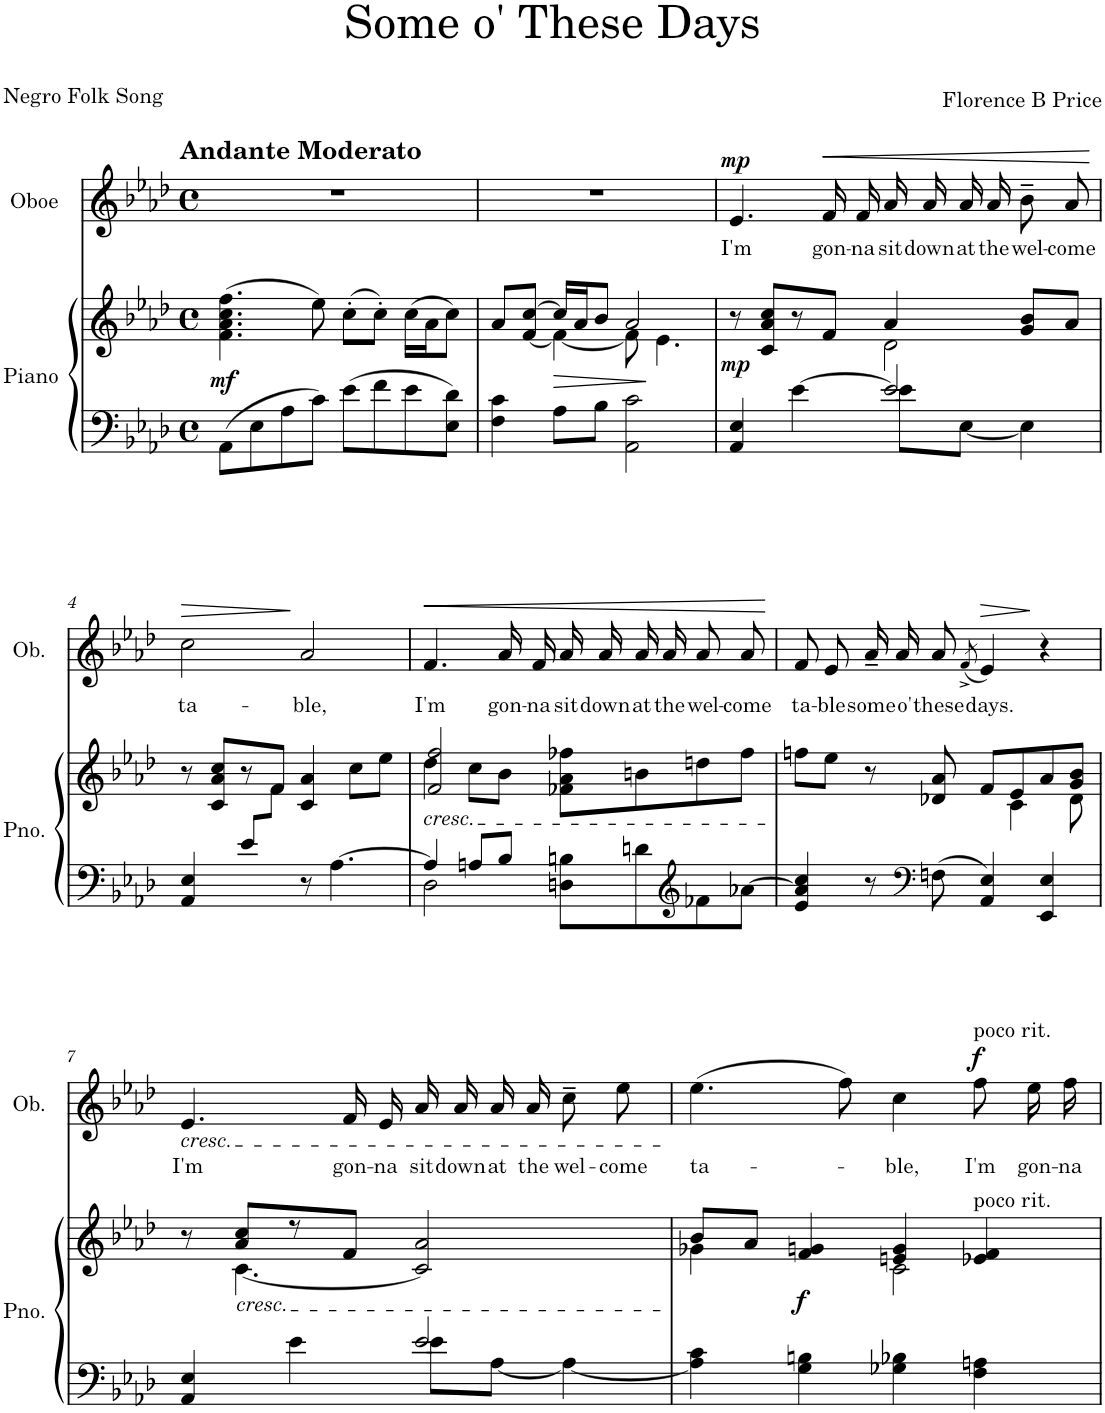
**kern	**kern	**dynam	**kern	**text	**dynam
*part2	*part2	*part2	*part1	*part1	*part1
*staff3	*staff2	*staff2/3	*staff1	*staff1	*staff1
*I"Piano	*	*	*I"Oboe	*	*
*I'Pno.	*	*	*I'Ob.	*	*
*clefF4	*clefG2	*	*clefG2	*	*
*k[b-e-a-d-]	*k[b-e-a-d-]	*	*k[b-e-a-d-]	*	*
*M4/4	*M4/4	*	*M4/4	*	*
*met(c)	*met(c)	*	*met(c)	*	*
=1	=1	=1	=1	=1	=1
!	!	!	!LO:TX:a:B:t=Andante Moderato	!	!
!	!	!LO:DY:b	!	!	!
8AA-\L	(4.f\ 4.a-\ 4.cc\ 4.ff\	mf	1r	.	.
8E-\	.	.	.	.	.
8A-\	.	.	.	.	.
8c\J	8ee-\)	.	.	.	.
8e-\L	(8cc'\L	.	.	.	.
8f\	8cc'\J)	.	.	.	.
8e-\	(16cc\LL	.	.	.	.
.	16a-\J	.	.	.	.
8E-\ 8d-\J	8cc\J)	.	.	.	.
=2	=2	=2	=2	=2	=2
*	*^	*	*	*	*
4F\ 4c\	8a-/L	4ryy	.	1r	.	.
.	[8f/ [8cc/J	.	.	.	.	.
!	!	!	!LO:HP:b	!	!	!
8A-\L	16cc/LL]	4f\_	>	.	.	.
.	16a-/J	.	.	.	.	.
8B-\J	8b-/J	.	.	.	.	.
2AA-\ 2c\	2a-/	8f\]	.	.	.	.
.	.	4.e-\	]	.	.	.
=3	=3	=3	=3	=3	=3	=3
*^	*	*	*	*	*	*
!	!	!	!	!LO:DY:b	!	!LO:LY:b	!LO:DY:a
4AA-/ 4E-/	2ryy	8r	2ryy	mp	4.e-/	I'm	mp
.	.	8c/ 8a-/ 8cc/L	.	.	.	.	.
[4e-\	.	8r	.	.	.	.	.
!	!	!	!	!	!	!LO:LY:b	!LO:HP:b
.	.	8f/J	.	.	16f/LL	gon-	<
!	!	!	!	!	!	!LO:LY:b	!
.	.	.	.	.	16f/JJ	-na	.
!	!	!	!	!	!	!LO:LY:b	!
2e-/]	8e-\L	4a-/	2d-\	.	16a-/LL	sit	.
!	!	!	!	!	!	!LO:LY:b	!
.	.	.	.	.	16a-/J	down	.
!	!	!	!	!	!	!LO:LY:b	!
.	[8E-\J	.	.	.	16a-/L	at	.
!	!	!	!	!	!	!LO:LY:b	!
.	.	.	.	.	16a-/JJ	the	.
!	!	!	!	!	!	!LO:LY:b	!
.	4E-\]	8g/ 8b-/L	.	.	8b-~/L	wel-	.
!	!	!	!	!	!	!LO:LY:b	!
.	.	8a-/J	.	.	8a-/J	-come	.
*v	*v	*	*	*	*	*	*
*	*v	*v	*	*	*	*
.	.	.	.	.	[
!!LO:LB:g=z
=4	=4	=4	=4	=4	=4
*	*^	*	*	*	*
!	!	!	!	!	!LO:LY:b	!LO:HP:b
4AA-/ 4E-/	8r	4.ryy	.	2cc\	ta-	>
.	8c/ 8a-/ 8cc/L	.	.	.	.	.
8e-/L	8r	.	.	.	.	.
8ryy	8f/J	8f\J	.	.	.	.
!	!	!	!	!	!LO:LY:b	!
8r	4c/ 4a-/	2ryy	.	2a-/	-ble,	]
[4.A-\	.	.	.	.	.	.
.	8cc\L	.	.	.	.	.
.	8ee-\J	.	.	.	.	.
=5	=5	=5	=5	=5	=5	=5
*^	*	*	*	*	*	*
!	!	!LO:TX:b:i:t=cresc.	!	!	!	!	!
!	!	!	!	!	!	!LO:LY:b	!LO:HP:b
4A-/]	2D-\	2f/ 2ff/	4dd-\	.	4.f/	I'm	<
8An/L	.	.	8cc\L	.	.	.	.
!	!	!	!	!	!	!LO:LY:b	!
8B-/J	.	.	8b-\J	.	16a-/LL	gon-	.
!	!	!	!	!	!	!LO:LY:b	!
.	.	.	.	.	16f/JJ	-na	.
!	!	!	!	!	!	!LO:LY:b	!
8Dn\ 8Bn\L	2ryy	8f-X\ 8a-\ 8ff-X\L	2ryy	.	16a-/LL	sit	.
!	!	!	!	!	!	!LO:LY:b	!
.	.	.	.	.	16a-/J	down	.
!	!	!	!	!	!	!LO:LY:b	!
8dn\	.	8bn\	.	.	16a-/L	at	.
!	!	!	!	!	!	!LO:LY:b	!
.	.	.	.	.	16a-/JJ	the	.
*clefG2	*	*	*	*	*	*	*
!	!	!	!	!	!	!LO:LY:b	!
8f-X\	.	8ddn\	.	.	8a-/L	wel-	.
!	!	!	!	!	!	!LO:LY:b	!
[8a-X\J	.	8ff-\J	.	.	8a-/J	-come	.
*v	*v	*	*	*	*	*	*
*	*v	*v	*	*	*	*
.	.	.	.	.	[
=6	=6	=6	=6	=6	=6
*	*^	*	*	*	*
!	!	!	!	!	!LO:LY:b	!
4e-/ 4a-/] 4cc/	8ffn\L	8ryy	.	8f/L	ta-	.
!	!	!	!	!	!LO:LY:b	!
*	*v	*v	*	*	*	*
.	8ee-\J	.	8e-/J	-ble	.
!	!	!	!	!LO:LY:b	!
8r	8r	.	16a-~/LL	some	.
!	!	!	!	!LO:LY:b	!
.	.	.	16a-/J	o'	.
*clefF4	*	*	*	*	*
!	!	!	!	!LO:LY:b	!
8Fn\	8d-X/ 8a-/	.	8a-/J	these	.
.	.	.	(8qf^/	.	.
!	!	!	!	!LO:LY:b	!
4AA-/ 4E-/	8f/L	.	4e-/)	days.	.
*	*^	*	*	*	*
.	8e-/	4c\	.	.	.	.
4EE-/ 4E-/	8a-/	.	.	4r	.	.
.	8g/ 8b-/J	8d-\	.	.	.	.
!!LO:LB:g=z
=7	=7	=7	=7	=7	=7	=7
*^	*	*	*	*	*	*
!	!	!	!	!	!LO:TX:b:i:t=cresc.	!	!
!	!	!	!	!	!	!LO:LY:b	!
4AA-/ 4E-/	2ryy	8r	8ryy	.	4.e-/	I'm	.
!	!	!LO:TX:b:i:t=cresc.	!	!	!	!	!
.	.	8a-/ 8cc/L	[4.c\	.	.	.	.
4e-\	.	8r	.	.	.	.	.
!	!	!	!	!	!	!LO:LY:b	!
.	.	8f/J	.	.	16f/LL	gon-	.
!	!	!	!	!	!	!LO:LY:b	!
.	.	.	.	.	16e-/JJ	-na	.
!	!	!	!	!	!	!LO:LY:b	!
2e-/	8e-\L	2c/] 2a-/	2ryy	.	16a-/LL	sit	.
!	!	!	!	!	!	!LO:LY:b	!
.	.	.	.	.	16a-/J	down	.
!	!	!	!	!	!	!LO:LY:b	!
.	[8A-\J	.	.	.	16a-/L	at	.
!	!	!	!	!	!	!LO:LY:b	!
.	.	.	.	.	16a-/JJ	the	.
!	!	!	!	!	!	!LO:LY:b	!
.	4A-\_	.	.	.	8cc~\L	wel-	.
!	!	!	!	!	!	!LO:LY:b	!
.	.	.	.	.	8ee-\J	-come	.
*v	*v	*	*	*	*	*	*
=8	=8	=8	=8	=8	=8	=8
!	!	!	!	!	!LO:LY:b	!
4A-\] 4c\	8b-/L	4g-X\	.	(4.ee-\	ta-	.
.	8a-/J	.	.	.	.	.
!	!	!	!LO:DY:b	!	!	!
4G\ 4Bn\	4f/ 4gn/	4ryy	f	.	.	.
.	.	.	.	8ff\)	.	.
!	!	!	!	!	!LO:LY:b	!
4G-X\ 4B-X\	4en/ 4g/	2c\	.	4cc\	-ble,	.
!	!	!	!	!LO:TX:a:t=poco rit.	!	!
!	!LO:TX:a:t=poco rit.	!	!	!	!	!
!	!	!	!	!	!LO:LY:b	!LO:DY:a
4F\ 4An\	4e-X/ 4f/	.	.	8ff\L	I'm	f
!	!	!	!	!	!LO:LY:b	!
.	.	.	.	16ee-\L	gon-	.
!	!	!	!	!	!LO:LY:b	!
.	.	.	.	16ff\JJ	-na	.
*	*v	*v	*	*	*	*
=	=	=	=	=	=
*-	*-	*-	*-	*-	*-
